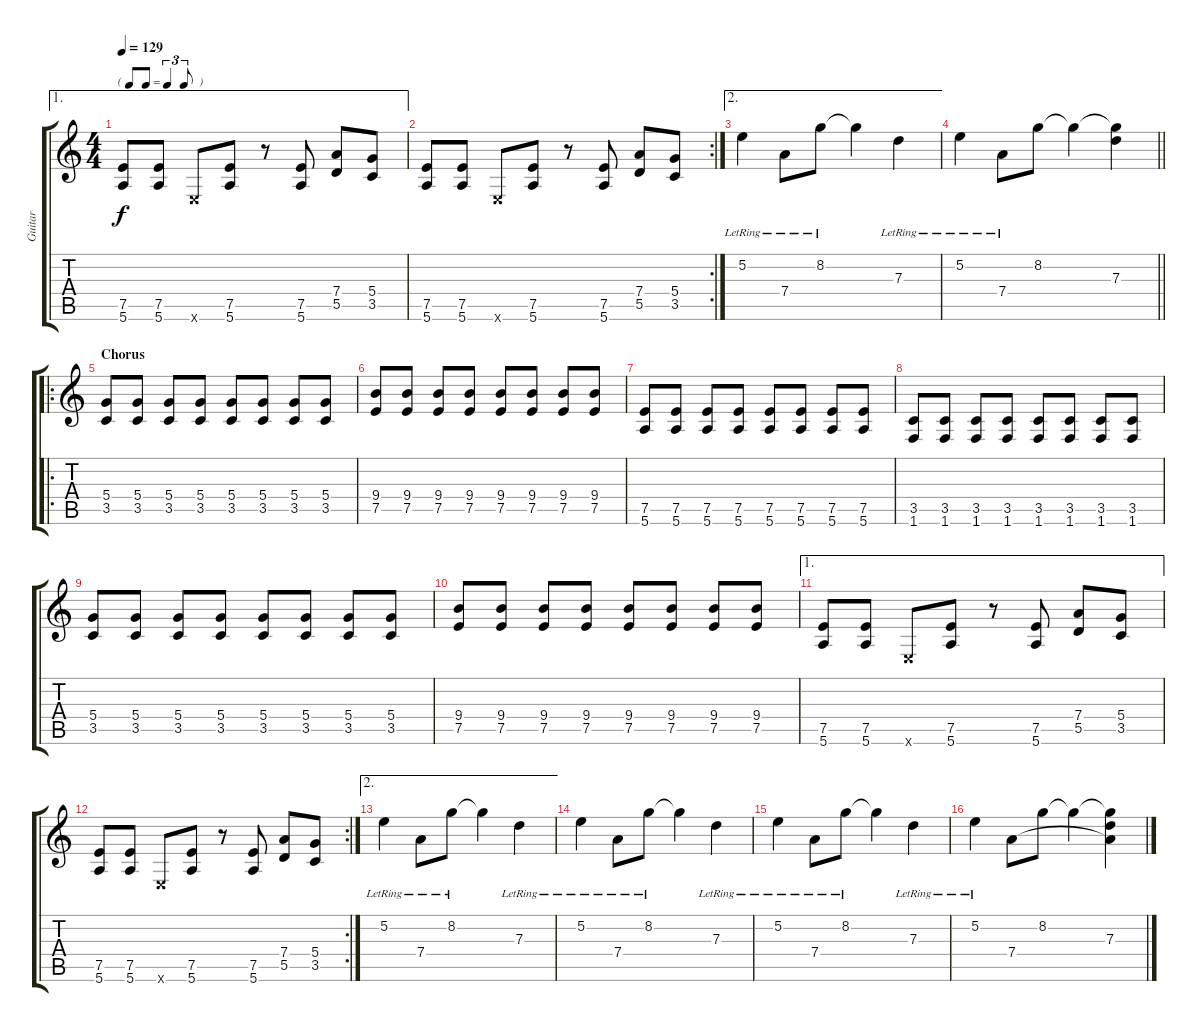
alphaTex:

\track ("Guitar" "Guitar") {instrument distortionguitar}
\staff {score tabs}
\tuning (E4 B3 G3 D3 A2 E2) {hide}
\ae 1
\ts (4 4)
\tf triplet8th
\tempo 129
\clef g2
\ks c
(7.5 5.6).8{dy f} (7.5 5.6).8 0.6{x}.8 (7.5 5.6).8 r.8 (7.5 5.6).8 (7.4 5.5).8 (5.4 3.5).8 |
\rc 2
(7.5 5.6).8 (7.5 5.6).8 0.6{x}.8 (7.5 5.6).8 r.8 (7.5 5.6).8 (7.4 5.5).8 (5.4 3.5).8 |
\ae 2
5.2{lr}.4 7.4{lr}.8 8.2{lr}.8 8.2{t}.4 7.3{lr}.4 |
\barLineRight lightlight
5.2{lr}.4 7.4{lr}.8 8.2.8 8.2{t}.4 (8.2{t} 7.3).4 |
\ro
\section ("" "Chorus")
(5.4 3.5).8 (5.4 3.5).8 (5.4 3.5).8 (5.4 3.5).8 (5.4 3.5).8 (5.4 3.5).8 (5.4 3.5).8 (5.4 3.5).8 |
(9.4 7.5).8 (9.4 7.5).8 (9.4 7.5).8 (9.4 7.5).8 (9.4 7.5).8 (9.4 7.5).8 (9.4 7.5).8 (9.4 7.5).8 |
(7.5 5.6).8 (7.5 5.6).8 (7.5 5.6).8 (7.5 5.6).8 (7.5 5.6).8 (7.5 5.6).8 (7.5 5.6).8 (7.5 5.6).8 |
(3.5 1.6).8 (3.5 1.6).8 (3.5 1.6).8 (3.5 1.6).8 (3.5 1.6).8 (3.5 1.6).8 (3.5 1.6).8 (3.5 1.6).8 |
(5.4 3.5).8 (5.4 3.5).8 (5.4 3.5).8 (5.4 3.5).8 (5.4 3.5).8 (5.4 3.5).8 (5.4 3.5).8 (5.4 3.5).8 |
(9.4 7.5).8 (9.4 7.5).8 (9.4 7.5).8 (9.4 7.5).8 (9.4 7.5).8 (9.4 7.5).8 (9.4 7.5).8 (9.4 7.5).8 |
\ae 1
(7.5 5.6).8 (7.5 5.6).8 0.6{x}.8 (7.5 5.6).8 r.8 (7.5 5.6).8 (7.4 5.5).8 (5.4 3.5).8 |
\rc 2
(7.5 5.6).8 (7.5 5.6).8 0.6{x}.8 (7.5 5.6).8 r.8 (7.5 5.6).8 (7.4 5.5).8 (5.4 3.5).8 |
\ae 2
5.2{lr}.4 7.4{lr}.8 8.2{lr}.8 8.2{t}.4 7.3{lr}.4 |
5.2{lr}.4 7.4{lr}.8 8.2{lr}.8 8.2{t}.4 7.3{lr}.4 |
5.2{lr}.4 7.4{lr}.8 8.2{lr}.8 8.2{t}.4 7.3{lr}.4 |
5.2{lr}.4 7.4.8 8.2.8 8.2{t}.4 (8.2{t} 7.3 7.4{t}).4
